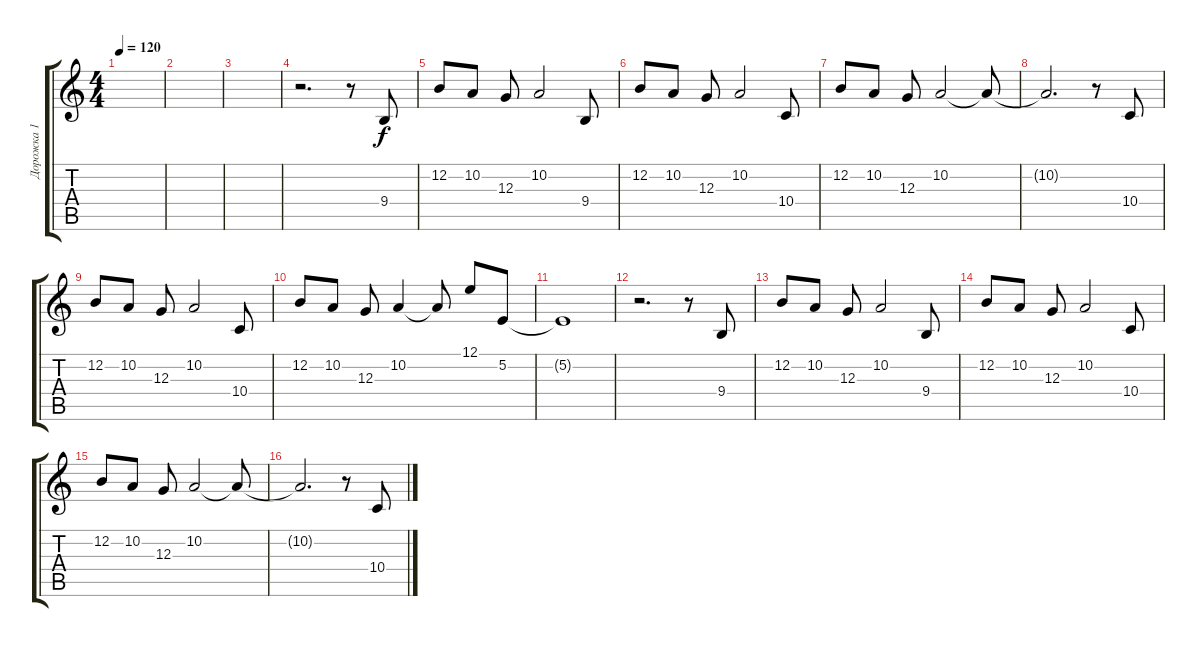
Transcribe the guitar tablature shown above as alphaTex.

\track ("Дорожка 1" "Дорожка 1") {instrument acousticgrandpiano}
\staff {score tabs}
\tuning (E4 B3 G3 D3 A2 E2) {hide}
\ts (4 4)
\tempo 120
\clef g2
\ks c
|
|
|
r.2{d} r.8 9.4.8 |
12.2.8 10.2.8 12.3.8 10.2.2 9.4.8 |
12.2.8 10.2.8 12.3.8 10.2.2 10.4.8 |
12.2.8 10.2.8 12.3.8 10.2.2 10.2{t}.8 |
10.2{t}.2{d} r.8 10.4.8 |
12.2.8 10.2.8 12.3.8 10.2.2 10.4.8 |
12.2.8 10.2.8 12.3.8 10.2.4 10.2{t}.8 12.1.8 5.2.8 |
5.2{t}.1 |
r.2{d} r.8 9.4.8 |
12.2.8 10.2.8 12.3.8 10.2.2 9.4.8 |
12.2.8 10.2.8 12.3.8 10.2.2 10.4.8 |
12.2.8 10.2.8 12.3.8 10.2.2 10.2{t}.8 |
10.2{t}.2{d} r.8 10.4.8
